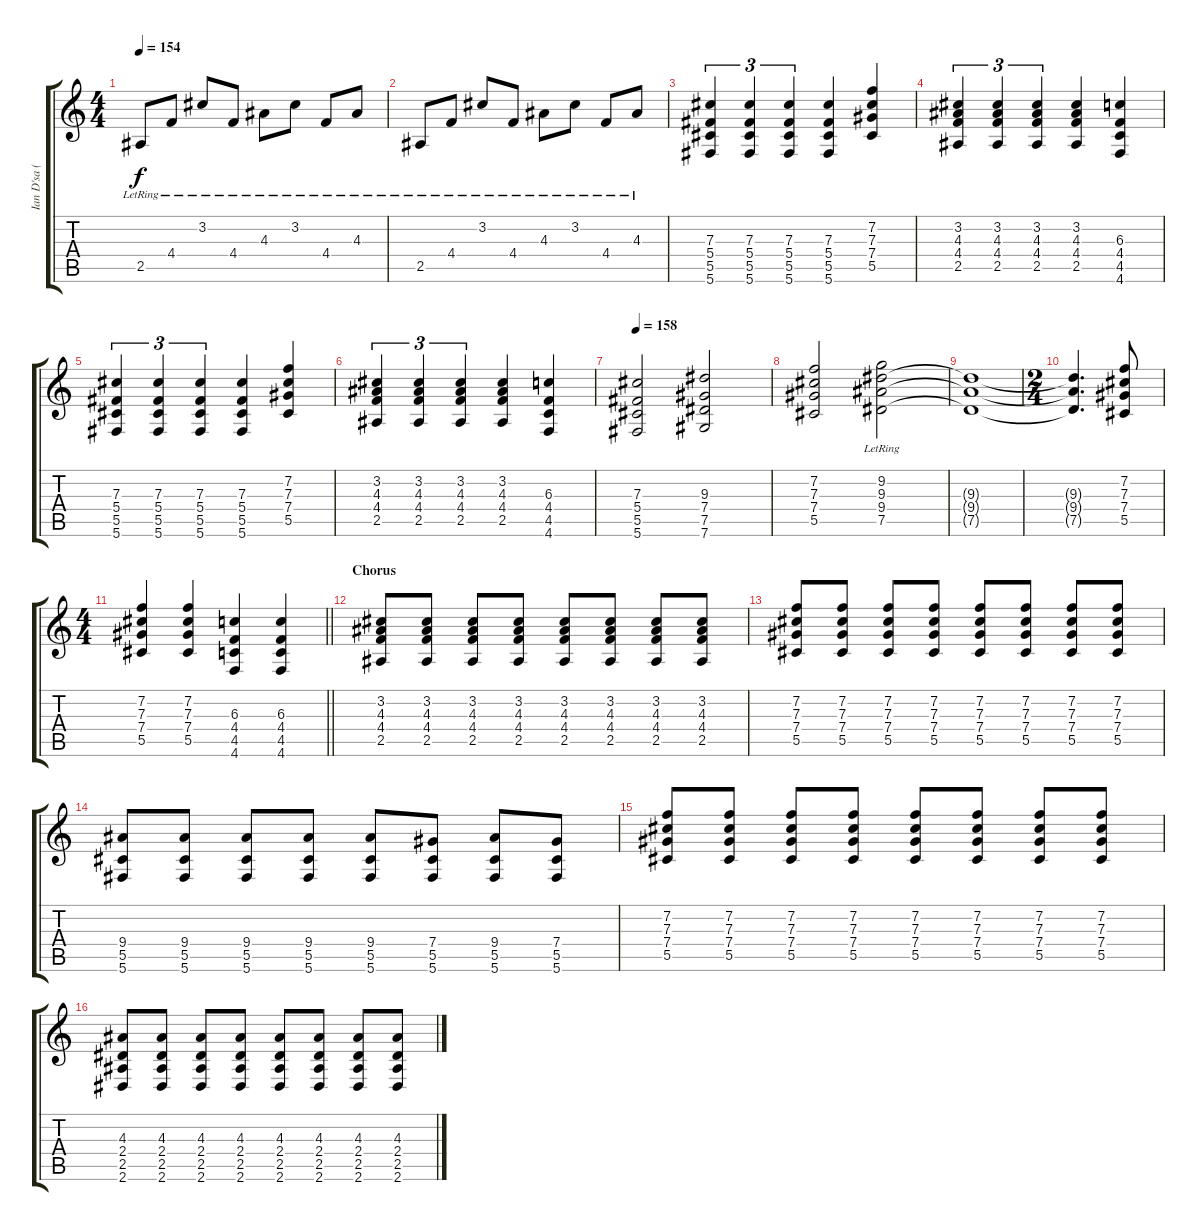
\track ("Ian D'sa (Lead Guitar)" "Ian D'sa (") {instrument overdrivenguitar}
\staff {score tabs}
\tuning (Eb4 Bb3 Gb3 Db3 Ab2 Db2) {hide}
\ts (4 4)
\tempo 154
\clef g2
\ks c
2.5{lr}.8{dy f} 4.4{lr}.8 3.2{lr}.8 4.4{lr}.8 4.3{lr}.8 3.2{lr}.8 4.4{lr}.8 4.3{lr}.8 |
2.5{lr}.8 4.4{lr}.8 3.2{lr}.8 4.4{lr}.8 4.3{lr}.8 3.2{lr}.8 4.4{lr}.8 4.3{lr}.8 |
(7.3 5.4 5.5 5.6).4{tu (3 2) instrument overdrivenguitar} (7.3 5.4 5.5 5.6).4{tu (3 2)} (7.3 5.4 5.5 5.6).4{tu (3 2)} (7.3 5.4 5.5 5.6).4 (7.2 7.3 7.4 5.5).4 |
(3.2 4.3 4.4 2.5).4{tu (3 2)} (3.2 4.3 4.4 2.5).4{tu (3 2)} (3.2 4.3 4.4 2.5).4{tu (3 2)} (3.2 4.3 4.4 2.5).4 (6.3 4.4 4.5 4.6).4 |
(7.3 5.4 5.5 5.6).4{tu (3 2)} (7.3 5.4 5.5 5.6).4{tu (3 2)} (7.3 5.4 5.5 5.6).4{tu (3 2)} (7.3 5.4 5.5 5.6).4 (7.2 7.3 7.4 5.5).4 |
(3.2 4.3 4.4 2.5).4{tu (3 2)} (3.2 4.3 4.4 2.5).4{tu (3 2)} (3.2 4.3 4.4 2.5).4{tu (3 2)} (3.2 4.3 4.4 2.5).4 (6.3 4.4 4.5 4.6).4 |
\tempo 158
(7.3 5.4 5.5 5.6).2 (9.3 7.4 7.5 7.6).2 |
(7.2 7.3 7.4 5.5).2 (9.2 9.3{lr} 9.4{lr} 7.5{lr}).2 |
(9.3{t} 9.4{t} 7.5{t}).1 |
\ts (2 4)
(9.3{t} 9.4{t} 7.5{t}).4{d} (7.2 7.3 7.4 5.5).8 |
\ts (4 4)
\barLineRight lightlight
(7.2 7.3 7.4 5.5).4 (7.2 7.3 7.4 5.5).4 (6.3 4.4 4.5 4.6).4 (6.3 4.4 4.5 4.6).4 |
\section ("" "Chorus")
(3.2 4.3 4.4 2.5).8 (3.2 4.3 4.4 2.5).8 (3.2 4.3 4.4 2.5).8 (3.2 4.3 4.4 2.5).8 (3.2 4.3 4.4 2.5).8 (3.2 4.3 4.4 2.5).8 (3.2 4.3 4.4 2.5).8 (3.2 4.3 4.4 2.5).8 |
(7.2 7.3 7.4 5.5).8 (7.2 7.3 7.4 5.5).8 (7.2 7.3 7.4 5.5).8 (7.2 7.3 7.4 5.5).8 (7.2 7.3 7.4 5.5).8 (7.2 7.3 7.4 5.5).8 (7.2 7.3 7.4 5.5).8 (7.2 7.3 7.4 5.5).8 |
(9.4 5.5 5.6).8 (9.4 5.5 5.6).8 (9.4 5.5 5.6).8 (9.4 5.5 5.6).8 (9.4 5.5 5.6).8 (7.4 5.5 5.6).8 (9.4 5.5 5.6).8 (7.4 5.5 5.6).8 |
(7.2 7.3 7.4 5.5).8 (7.2 7.3 7.4 5.5).8 (7.2 7.3 7.4 5.5).8 (7.2 7.3 7.4 5.5).8 (7.2 7.3 7.4 5.5).8 (7.2 7.3 7.4 5.5).8 (7.2 7.3 7.4 5.5).8 (7.2 7.3 7.4 5.5).8 |
(4.3 2.4 2.5 2.6).8 (4.3 2.4 2.5 2.6).8 (4.3 2.4 2.5 2.6).8 (4.3 2.4 2.5 2.6).8 (4.3 2.4 2.5 2.6).8 (4.3 2.4 2.5 2.6).8 (4.3 2.4 2.5 2.6).8 (4.3 2.4 2.5 2.6).8
